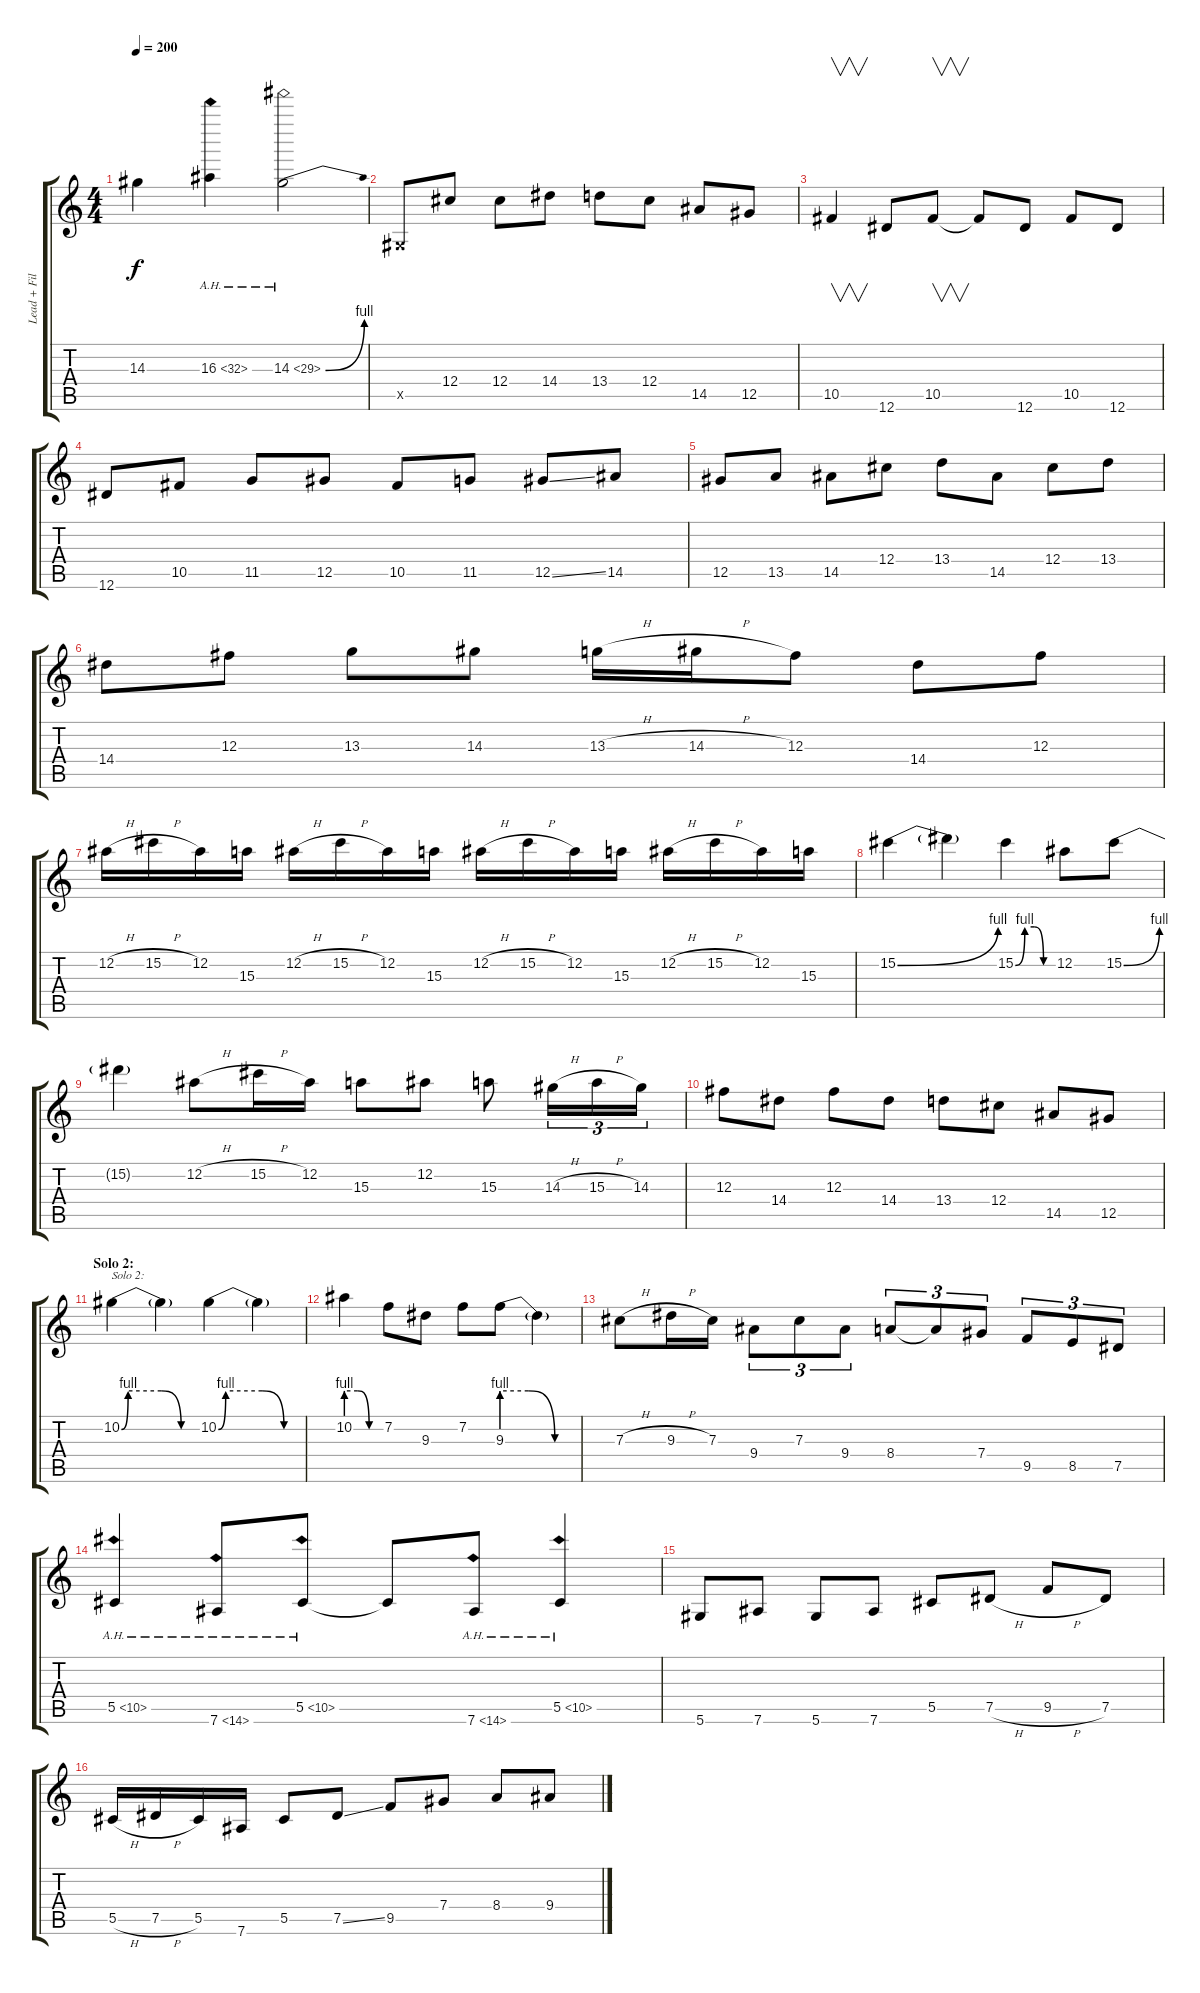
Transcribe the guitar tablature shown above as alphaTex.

\track ("Lead + Fills" "Lead + Fil") {instrument distortionguitar}
\staff {score tabs}
\tuning (Eb4 Bb3 Gb3 Db3 Ab2 Eb2) {hide}
\ts (4 4)
\tempo 200
\clef g2
\ks c
14.3{t}.4{dy f} 16.3{ah 16}.4 14.3{be (bend 0 0 60 4) ah 15}.2 |
0.5{x}.8 12.4.8 12.4.8 14.4.8 13.4.8 12.4.8 14.5.8 12.5.8 |
10.5.4{v} 12.6.8 10.5.8{v} 10.5{t}.8 12.6.8 10.5.8 12.6.8 |
12.6.8 10.5.8 11.5.8 12.5.8 10.5.8 11.5.8 12.5{ss}.8 14.5.8 |
12.5.8 13.5.8 14.5.8 12.4.8 13.4.8 14.5.8 12.4.8 13.4.8 |
14.4.8 12.3.8 13.3.8 14.3.8 13.3{h}.16 14.3{h}.16 12.3.8 14.4.8 12.3.8 |
12.2{h}.16 15.2{h}.16 12.2.16 15.3.16 12.2{h}.16 15.2{h}.16 12.2.16 15.3.16 12.2{h}.16 15.2{h}.16 12.2.16 15.3.16 12.2{h}.16 15.2{h}.16 12.2.16 15.3.16 |
15.2{be (bend 0 0 60 4)}.4 15.2{t}.4 15.2{be (custom 0 0 15 4 30 4 45 0 60 0)}.4 12.2.8 15.2{be (bend 0 0 60 4)}.8 |
15.2{t}.4 12.2{h}.8 15.2{h}.16 12.2.16 15.3.8 12.2.8 15.3.8 14.3{h}.16{tu (3 2)} 15.3{h}.16{tu (3 2)} 14.3.16{tu (3 2)} |
12.3.8 14.4.8 12.3.8 14.4.8 13.4.8 12.4.8 14.5.8 12.5.8 |
\section ("" "Solo 2:")
10.2{be (custom 0 0 5 4 30 4 45 0 60 0)}.4{txt "Solo 2:"} 10.2{t}.4 10.2{be (custom 0 0 5 4 30 4 45 0 60 0)}.4 10.2{t}.4 |
10.2{be (custom 0 4 20 4 40 0 60 0)}.4 7.2.8 9.3.8 7.2.8 9.3{be (custom 0 4 20 4 40 0 60 0)}.8 9.3{t}.4 |
7.3{h}.8 9.3{h}.16 7.3.16 9.4.8{tu (3 2)} 7.3.8{tu (3 2)} 9.4.8{tu (3 2)} 8.4.8{tu (3 2)} 8.4{t}.8{tu (3 2)} 7.4.8{tu (3 2)} 9.5.8{tu (3 2)} 8.5.8{tu (3 2)} 7.5.8{tu (3 2)} |
5.5{ah 5}.4 7.6{ah 7}.8 5.5{ah 5}.8 5.5{t}.8 7.6{ah 7}.8 5.5{ah 5}.4 |
5.6.8 7.6.8 5.6.8 7.6.8 5.5.8 7.5{h}.8 9.5{h}.8 7.5.8 |
5.5{h}.16 7.5{h}.16 5.5.16 7.6.16 5.5.8 7.5{ss}.8 9.5.8 7.4.8 8.4.8 9.4.8
